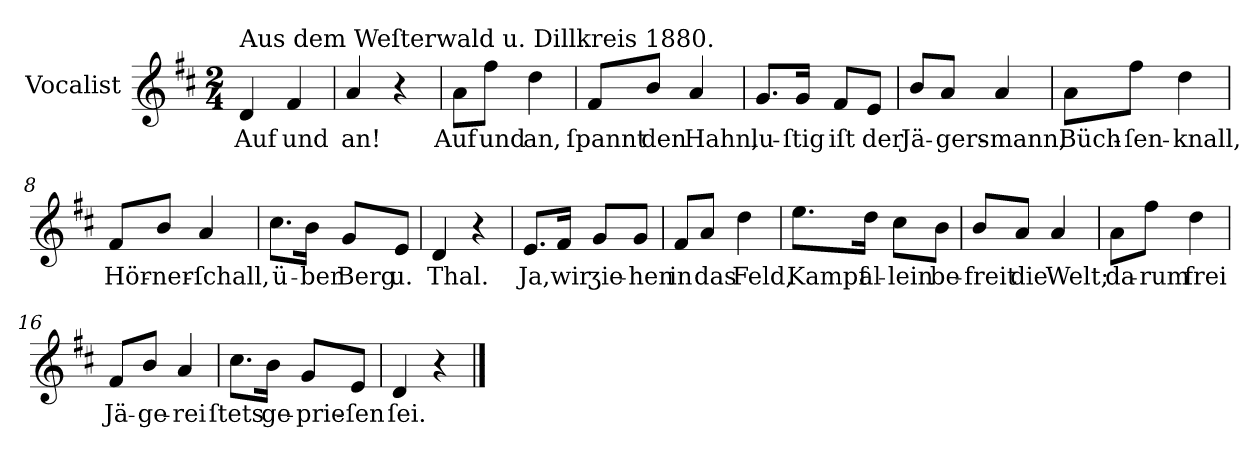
**kern	**text
*part1	*part1
*staff1	*staff1
*I"Vocalist	*
*k[f#c#]	*
*D:	*
*M2/4	*
=1	=1
!LO:TX:a:t=Aus dem Weſterwald u. Dillkreis 1880.	!
4d	Auf
4f#	und
=2	=2
4a	an!
4r	.
=3	=3
8aL	Auf
8ff#J	und
4dd	an,
=4	=4
8f#L	ſpannt
8b/J	den
4a	Hahn,
=5	=5
8.gL	lu-
16gJk	-ſtig
8f#L	iſt
8eJ	der
=6	=6
8b/L	Jä-
8aJ	-gers-
4a	-mann,
=7	=7
8aL	Büch-
8ff#J	-ſen-
4dd	-knall,
=8	=8
8f#L	Hör-
8b/J	-ner-
4a	-ſchall,
=9	=9
8.cc#L	ü-
16bJk	-ber
8gL	Berg
8eJ	u.
=10	=10
4d	Thal.
4r	.
=11	=11
8.eL	Ja,
16f#Jk	wir
8gL	ʒie-
8gJ	-hen
=12	=12
8f#L	in
8aJ	das
4dd	Feld,
=13	=13
8.eeL	Kampf
16ddJk	al-
8cc#L	-lein
8bJ	be-
=14	=14
8b/L	-freit
8aJ	die
4a	Welt;
=15	=15
8aL	da-
8ff#J	-rum
4dd	frei
=16	=16
8f#L	Jä-
8b/J	-ge-
4a	-rei
=17	=17
8.cc#L	ſtets
16bJk	ge-
8gL	-prie-
8eJ	-ſen
=18	=18
4d	ſei.
4r	.
==	==
*-	*-
